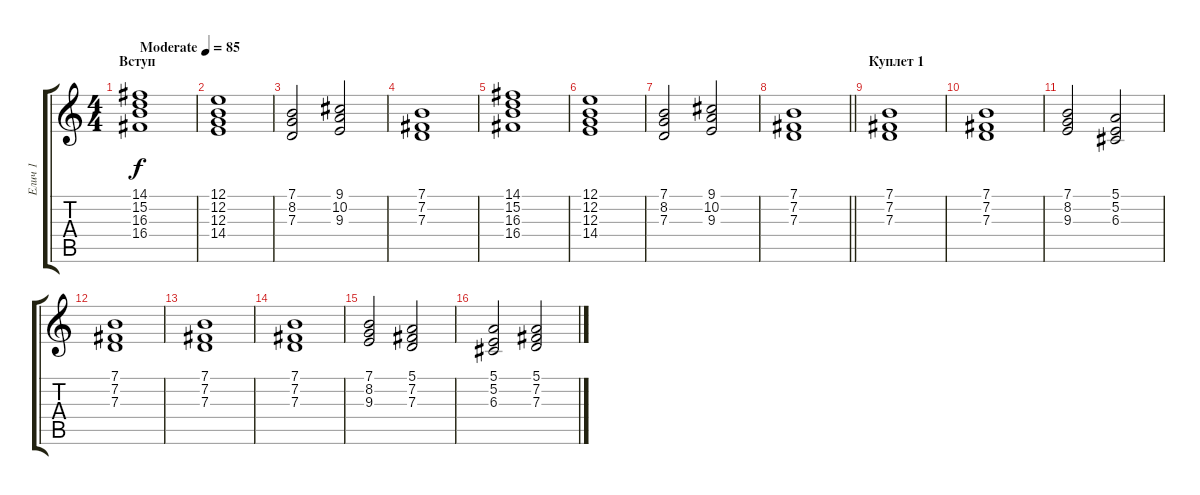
\track ("Елич 1" "Елич 1") {instrument recorder}
\staff {score tabs}
\tuning (E4 B3 G3 D3 A2 E2) {hide}
\ts (4 4)
\section ("" "Вступ")
\tempo (85 "Moderate")
\clef g2
\ks c
(14.1 15.2 16.3 16.4).1{dy f instrument recorder} |
(12.1 12.2 12.3 14.4).1 |
(7.1 8.2 7.3).2 (9.1 10.2 9.3).2 |
(7.1 7.2 7.3).1 |
(14.1 15.2 16.3 16.4).1 |
(12.1 12.2 12.3 14.4).1 |
(7.1 8.2 7.3).2 (9.1 10.2 9.3).2 |
\barLineRight lightlight
(7.1 7.2 7.3).1 |
\section ("" "Куплет 1")
(7.1 7.2 7.3).1 |
(7.1 7.2 7.3).1 |
(7.1 8.2 9.3).2 (5.1 5.2 6.3).2 |
(7.1 7.2 7.3).1 |
(7.1 7.2 7.3).1 |
(7.1 7.2 7.3).1 |
(7.1 8.2 9.3).2 (5.1 7.2 7.3).2 |
(5.1 5.2 6.3).2 (5.1 7.2 7.3).2
